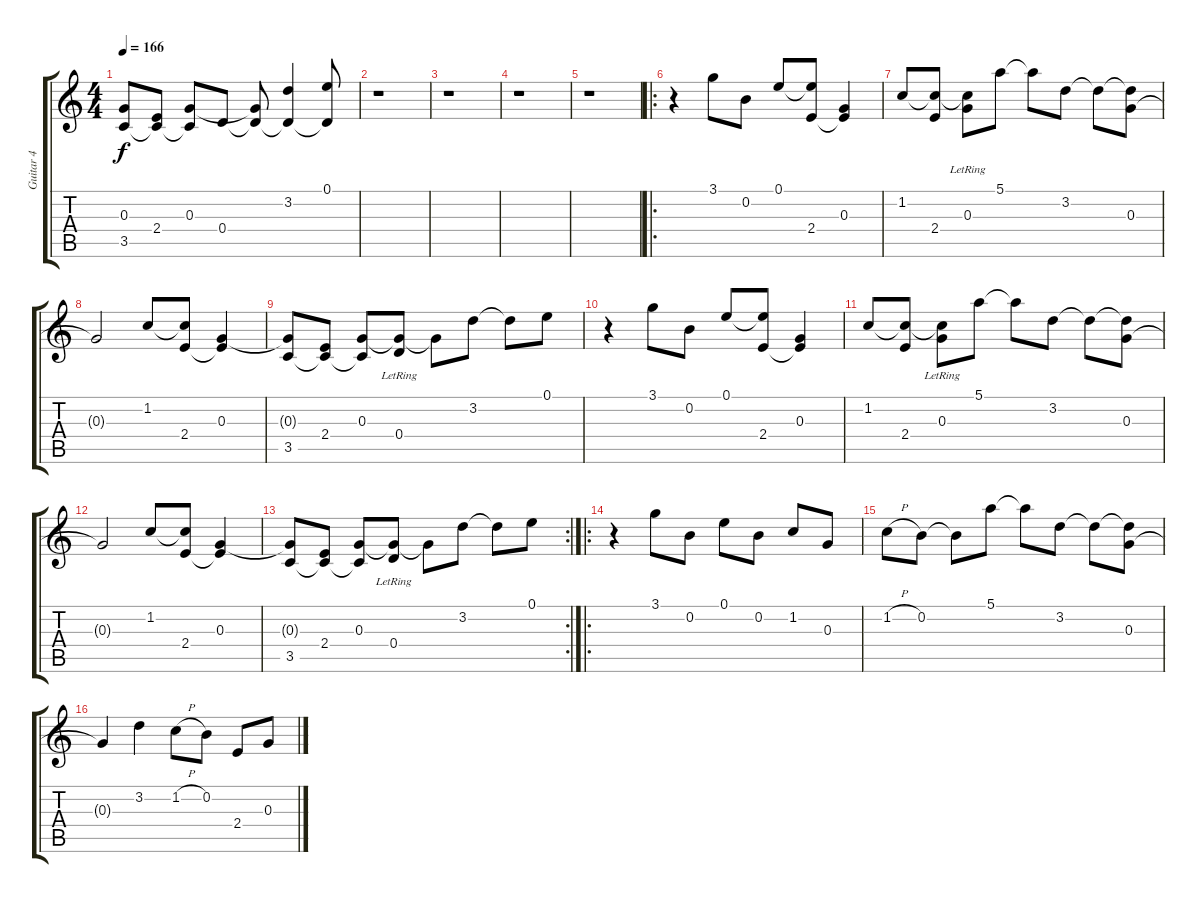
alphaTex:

\track ("Guitar 4" "Guitar 4") {instrument acousticguitarsteel}
\staff {score tabs}
\tuning (E4 B3 G3 D3 A2 E2) {hide}
\ts (4 4)
\tempo 166
\clef g2
\ks c
(0.3{t} 3.5).8{dy f} (2.4 3.5{t}).8 (0.3 3.5{t}).8 0.4.8 (0.3{t} 0.4{t}).8 (3.2 0.4{t}).4 (0.1 0.4{t}).8 |
r.1 |
r.1 |
r.1 |
r.1 |
\ro
r.4 3.1.8 0.2.8 0.1.8 (0.1{t} 2.4).8 (0.3 2.4{t}).4 |
1.2.8 (1.2{t} 2.4).8 (1.2{t} 0.3{lr}).8 5.1.8 5.1{t}.8 3.2.8 3.2{t}.8 (3.2{t} 0.3).8 |
0.3{t}.2 1.2.8 (1.2{t} 2.4).8 (0.3 2.4{t}).4 |
(0.3{t} 3.5).8 (2.4 3.5{t}).8 (0.3 3.5{t}).8 (0.3{t} 0.4{lr}).8 0.3{t}.8 3.2.8 3.2{t}.8 0.1.8 |
r.4 3.1.8 0.2.8 0.1.8 (0.1{t} 2.4).8 (0.3 2.4{t}).4 |
1.2.8 (1.2{t} 2.4).8 (1.2{t} 0.3{lr}).8 5.1.8 5.1{t}.8 3.2.8 3.2{t}.8 (3.2{t} 0.3).8 |
0.3{t}.2 1.2.8 (1.2{t} 2.4).8 (0.3 2.4{t}).4 |
\rc 2
(0.3{t} 3.5).8 (2.4 3.5{t}).8 (0.3 3.5{t}).8 (0.3{t} 0.4{lr}).8 0.3{t}.8 3.2.8 3.2{t}.8 0.1.8 |
\ro
r.4 3.1.8 0.2.8 0.1.8 0.2.8 1.2.8 0.3.8 |
1.2{h}.8 0.2.8 0.2{t}.8 5.1.8 5.1{t}.8 3.2.8 3.2{t}.8 (3.2{t} 0.3).8 |
0.3{t}.4 3.2.4 1.2{h}.8 0.2.8 2.4.8 0.3.8
